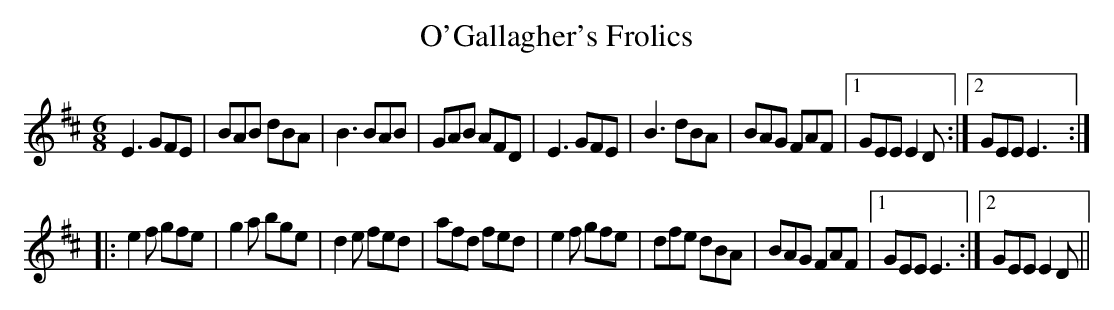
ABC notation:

X:1
T:O'Gallagher's Frolics
M:6/8
K:Edor
E3 GFE|BAB dBA|B3 BAB|GAB AFD|E3 GFE|B3 dBA|BAG FAF|1 GEE E2D:|2 GEE E3:|
|:e2f gfe|g2a bge|d2e fed|afd fed|e2f gfe|dfe dBA|BAG FAF|1 GEE E3:|2 GEE E2D||
